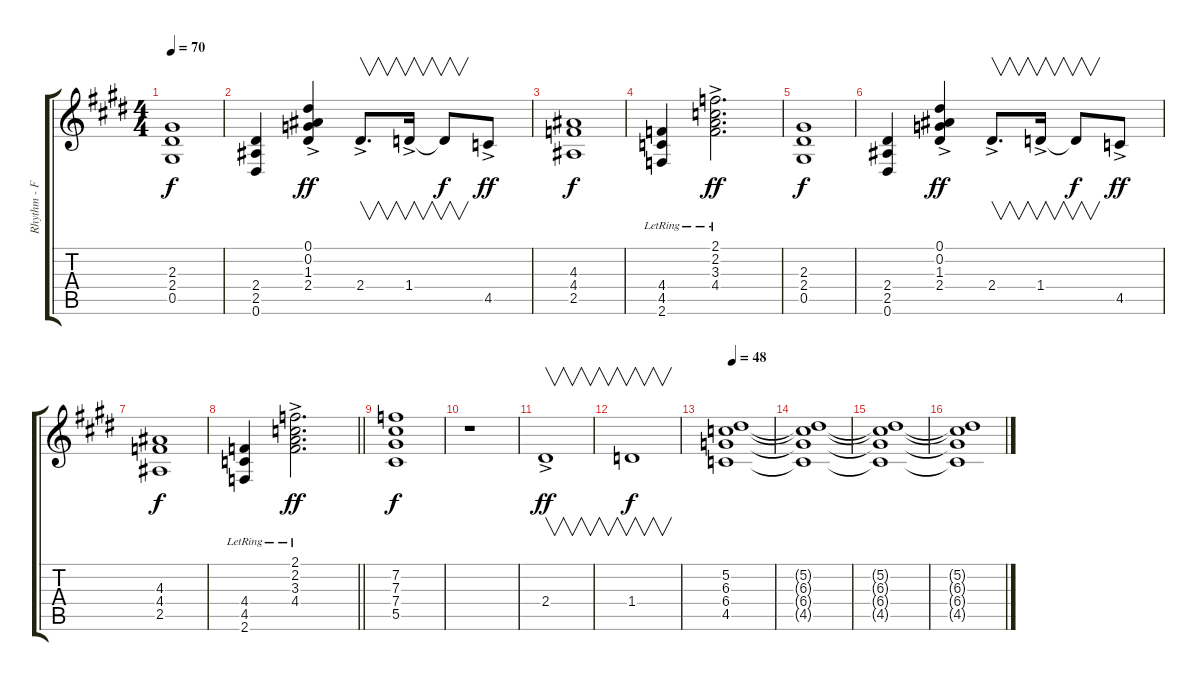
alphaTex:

\track ("Rhythm - Frank DiConstanza" "Rhythm - F") {instrument distortionguitar}
\staff {score tabs}
\tuning (Eb4 Bb3 Gb3 Db3 Ab2 Eb2) {hide}
\ts (4 4)
\tempo 70
\clef g2
\ks e
(2.3 2.4 0.5).1{dy f} |
\ks c#minor
(2.4 2.5 0.6).4 (0.1{ac} 0.2{ac} 1.3{ac} 2.4{ac}).4{dy ff} 2.4{ac}.8{v d} 1.4{ac}.16{v} 1.4{t}.8{v dy f} 4.5{ac}.8{dy ff} |
(4.3 4.4 2.5).1{dy f} |
(4.4{lr} 4.5{lr} 2.6{lr}).4 (2.1{ac lr} 2.2{ac lr} 3.3{ac lr} 4.4{ac lr}).2{d dy ff} |
\ks e
(2.3 2.4 0.5).1{dy f} |
\ks c#minor
(2.4 2.5 0.6).4 (0.1{ac} 0.2{ac} 1.3{ac} 2.4{ac}).4{dy ff} 2.4{ac}.8{v d} 1.4{ac}.16{v} 1.4{t}.8{v dy f} 4.5{ac}.8{dy ff} |
(4.3 4.4 2.5).1{dy f} |
\barLineRight lightlight
(4.4{lr} 4.5{lr} 2.6{lr}).4 (2.1{ac lr} 2.2{ac lr} 3.3{ac lr} 4.4{ac lr}).2{d dy ff} |
\ks e
(7.2 7.3 7.4 5.5).1{dy f} |
\ks c#minor
r.1 |
2.4{ac}.1{v dy ff} |
1.4.1{v dy f} |
\tempo 48
\ks e
(5.2 6.3 6.4 4.5).1 |
(5.2{t} 6.3{t} 6.4{t} 4.5{t}).1 |
\ks c#minor
(5.2{t} 6.3{t} 6.4{t} 4.5{t}).1 |
(5.2{t} 6.3{t} 6.4{t} 4.5{t}).1
